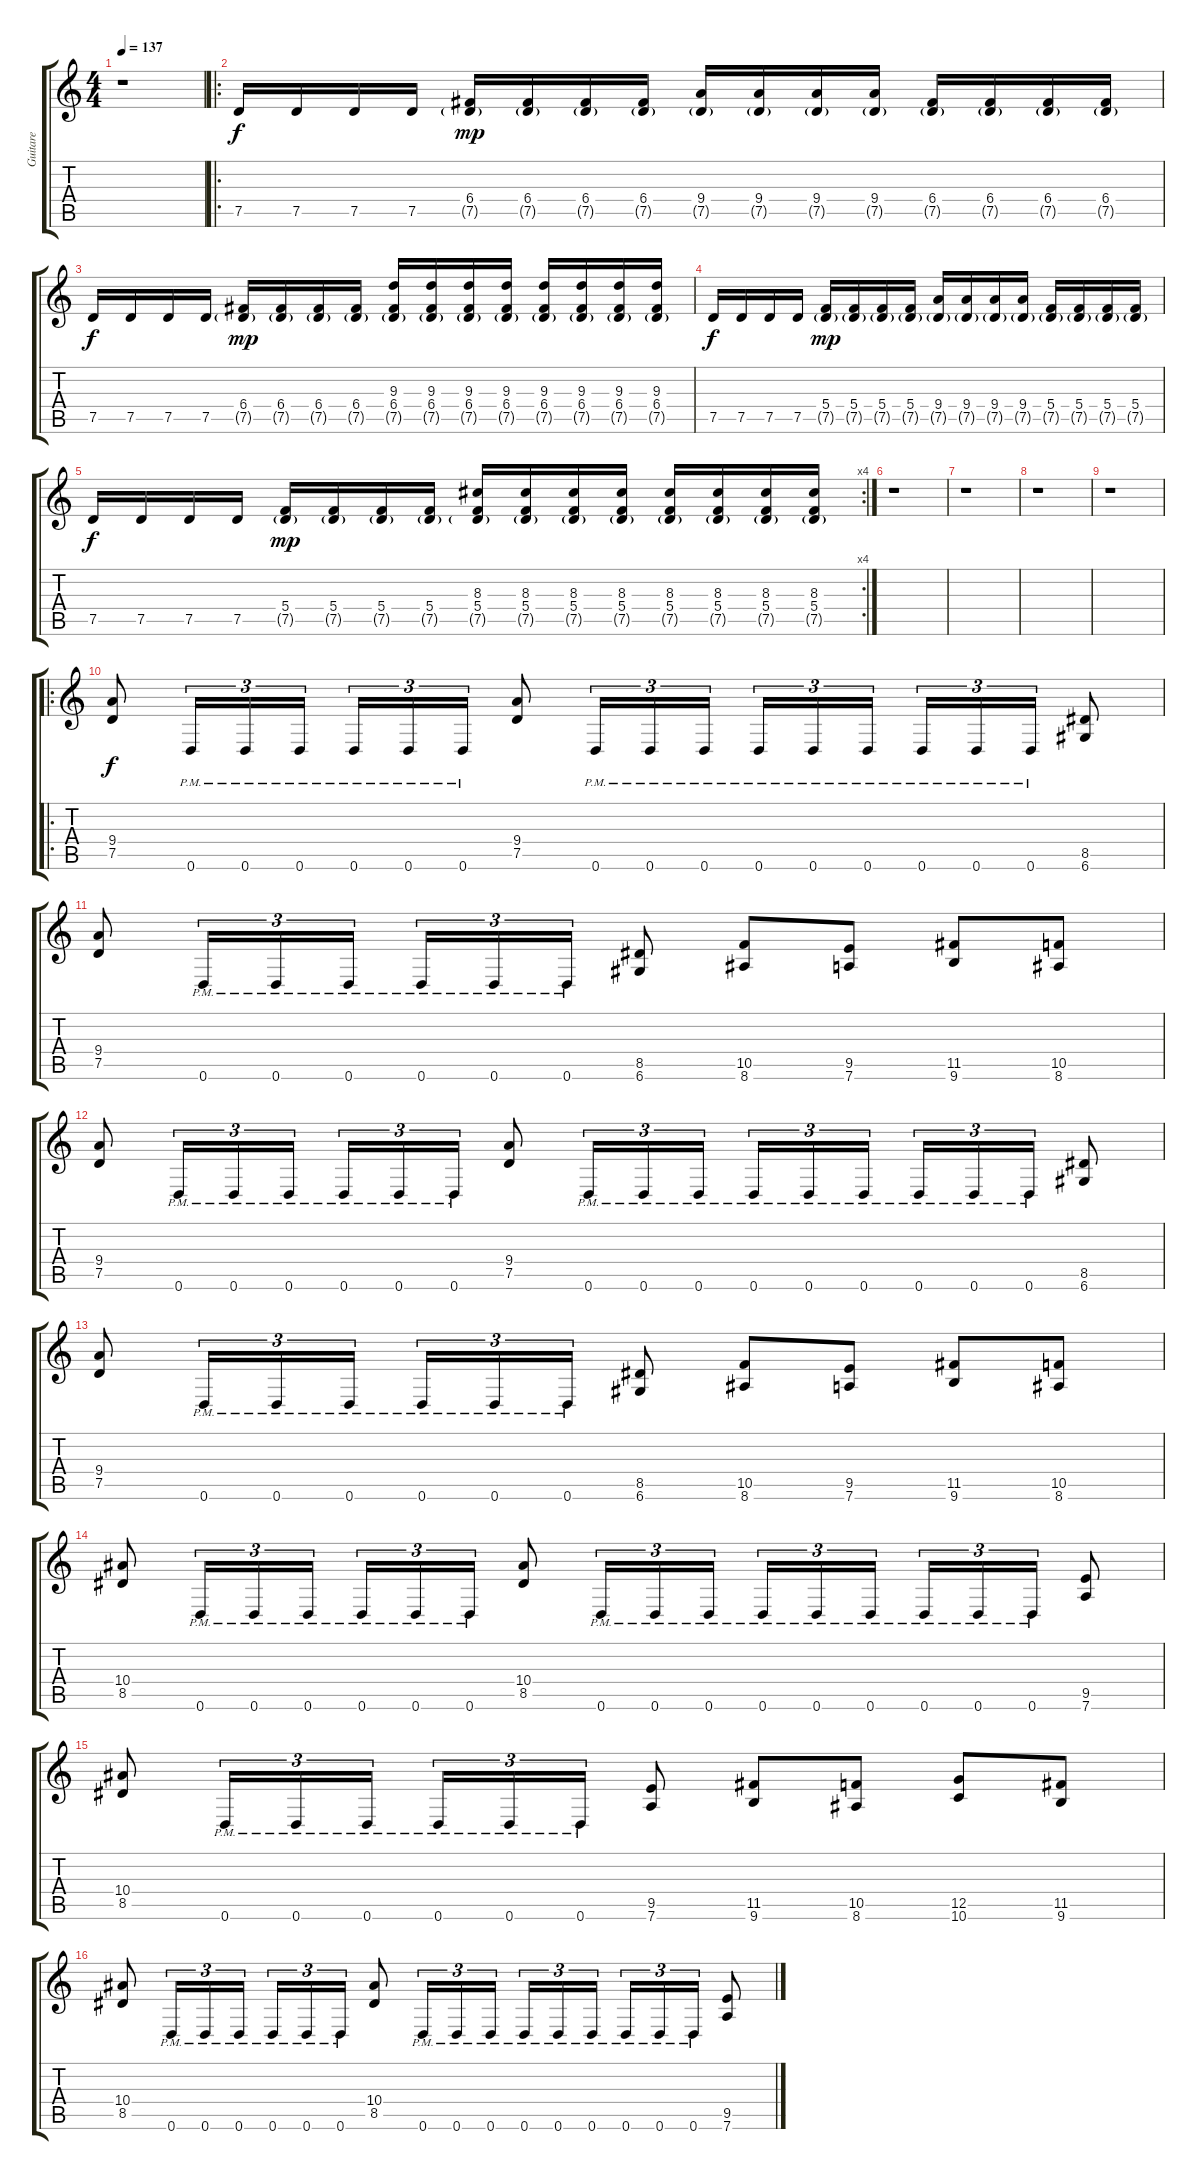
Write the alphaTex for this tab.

\track ("Guitare" "Guitare") {instrument distortionguitar}
\staff {score tabs}
\tuning (D4 A3 F3 C3 G2 D2) {hide}
\ts (4 4)
\tempo 137
\clef g2
\ks c
r.1{dy f} |
\ro
7.5.16 7.5.16 7.5.16 7.5.16 (6.4 7.5{g}).16{dy mp} (6.4 7.5{g}).16 (6.4 7.5{g}).16 (6.4 7.5{g}).16 (9.4 7.5{g}).16 (9.4 7.5{g}).16 (9.4 7.5{g}).16 (9.4 7.5{g}).16 (6.4 7.5{g}).16 (6.4 7.5{g}).16 (6.4 7.5{g}).16 (6.4 7.5{g}).16 |
7.5.16{dy f} 7.5.16 7.5.16 7.5.16 (6.4 7.5{g}).16{dy mp} (6.4 7.5{g}).16 (6.4 7.5{g}).16 (6.4 7.5{g}).16 (9.3 6.4 7.5{g}).16 (9.3 6.4 7.5{g}).16 (9.3 6.4 7.5{g}).16 (9.3 6.4 7.5{g}).16 (9.3 6.4 7.5{g}).16 (9.3 6.4 7.5{g}).16 (9.3 6.4 7.5{g}).16 (9.3 6.4 7.5{g}).16 |
7.5.16{dy f} 7.5.16 7.5.16 7.5.16 (5.4 7.5{g}).16{dy mp} (5.4 7.5{g}).16 (5.4 7.5{g}).16 (5.4 7.5{g}).16 (9.4 7.5{g}).16 (9.4 7.5{g}).16 (9.4 7.5{g}).16 (9.4 7.5{g}).16 (5.4 7.5{g}).16 (5.4 7.5{g}).16 (5.4 7.5{g}).16 (5.4 7.5{g}).16 |
\rc 4
7.5.16{dy f} 7.5.16 7.5.16 7.5.16 (5.4 7.5{g}).16{dy mp} (5.4 7.5{g}).16 (5.4 7.5{g}).16 (5.4 7.5{g}).16 (8.3 5.4 7.5{g}).16 (8.3 5.4 7.5{g}).16 (8.3 5.4 7.5{g}).16 (8.3 5.4 7.5{g}).16 (8.3 5.4 7.5{g}).16 (8.3 5.4 7.5{g}).16 (8.3 5.4 7.5{g}).16 (8.3 5.4 7.5{g}).16 |
r.1 |
r.1 |
r.1 |
r.1 |
\ro
(9.4 7.5).8{dy f} 0.6{pm}.16{tu (3 2)} 0.6{pm}.16{tu (3 2)} 0.6{pm}.16{tu (3 2)} 0.6{pm}.16{tu (3 2)} 0.6{pm}.16{tu (3 2)} 0.6{pm}.16{tu (3 2)} (9.4 7.5).8 0.6{pm}.16{tu (3 2)} 0.6{pm}.16{tu (3 2)} 0.6{pm}.16{tu (3 2) beam splitsecondary} 0.6{pm}.16{tu (3 2)} 0.6{pm}.16{tu (3 2)} 0.6{pm}.16{tu (3 2)} 0.6{pm}.16{tu (3 2)} 0.6{pm}.16{tu (3 2)} 0.6{pm}.16{tu (3 2)} (8.5 6.6).8 |
(9.4 7.5).8 0.6{pm}.16{tu (3 2)} 0.6{pm}.16{tu (3 2)} 0.6{pm}.16{tu (3 2)} 0.6{pm}.16{tu (3 2)} 0.6{pm}.16{tu (3 2)} 0.6{pm}.16{tu (3 2)} (8.5 6.6).8 (10.5 8.6).8 (9.5 7.6).8 (11.5 9.6).8 (10.5 8.6).8 |
(9.4 7.5).8 0.6{pm}.16{tu (3 2)} 0.6{pm}.16{tu (3 2)} 0.6{pm}.16{tu (3 2)} 0.6{pm}.16{tu (3 2)} 0.6{pm}.16{tu (3 2)} 0.6{pm}.16{tu (3 2)} (9.4 7.5).8 0.6{pm}.16{tu (3 2)} 0.6{pm}.16{tu (3 2)} 0.6{pm}.16{tu (3 2) beam splitsecondary} 0.6{pm}.16{tu (3 2)} 0.6{pm}.16{tu (3 2)} 0.6{pm}.16{tu (3 2)} 0.6{pm}.16{tu (3 2)} 0.6{pm}.16{tu (3 2)} 0.6{pm}.16{tu (3 2)} (8.5 6.6).8 |
(9.4 7.5).8 0.6{pm}.16{tu (3 2)} 0.6{pm}.16{tu (3 2)} 0.6{pm}.16{tu (3 2)} 0.6{pm}.16{tu (3 2)} 0.6{pm}.16{tu (3 2)} 0.6{pm}.16{tu (3 2)} (8.5 6.6).8 (10.5 8.6).8 (9.5 7.6).8 (11.5 9.6).8 (10.5 8.6).8 |
(10.4 8.5).8 0.6{pm}.16{tu (3 2)} 0.6{pm}.16{tu (3 2)} 0.6{pm}.16{tu (3 2)} 0.6{pm}.16{tu (3 2)} 0.6{pm}.16{tu (3 2)} 0.6{pm}.16{tu (3 2)} (10.4 8.5).8 0.6{pm}.16{tu (3 2)} 0.6{pm}.16{tu (3 2)} 0.6{pm}.16{tu (3 2) beam splitsecondary} 0.6{pm}.16{tu (3 2)} 0.6{pm}.16{tu (3 2)} 0.6{pm}.16{tu (3 2)} 0.6{pm}.16{tu (3 2)} 0.6{pm}.16{tu (3 2)} 0.6{pm}.16{tu (3 2)} (9.5 7.6).8 |
(10.4 8.5).8 0.6{pm}.16{tu (3 2)} 0.6{pm}.16{tu (3 2)} 0.6{pm}.16{tu (3 2)} 0.6{pm}.16{tu (3 2)} 0.6{pm}.16{tu (3 2)} 0.6{pm}.16{tu (3 2)} (9.5 7.6).8 (11.5 9.6).8 (10.5 8.6).8 (12.5 10.6).8 (11.5 9.6).8 |
(10.4 8.5).8 0.6{pm}.16{tu (3 2)} 0.6{pm}.16{tu (3 2)} 0.6{pm}.16{tu (3 2)} 0.6{pm}.16{tu (3 2)} 0.6{pm}.16{tu (3 2)} 0.6{pm}.16{tu (3 2)} (10.4 8.5).8 0.6{pm}.16{tu (3 2)} 0.6{pm}.16{tu (3 2)} 0.6{pm}.16{tu (3 2) beam splitsecondary} 0.6{pm}.16{tu (3 2)} 0.6{pm}.16{tu (3 2)} 0.6{pm}.16{tu (3 2)} 0.6{pm}.16{tu (3 2)} 0.6{pm}.16{tu (3 2)} 0.6{pm}.16{tu (3 2)} (9.5 7.6).8
